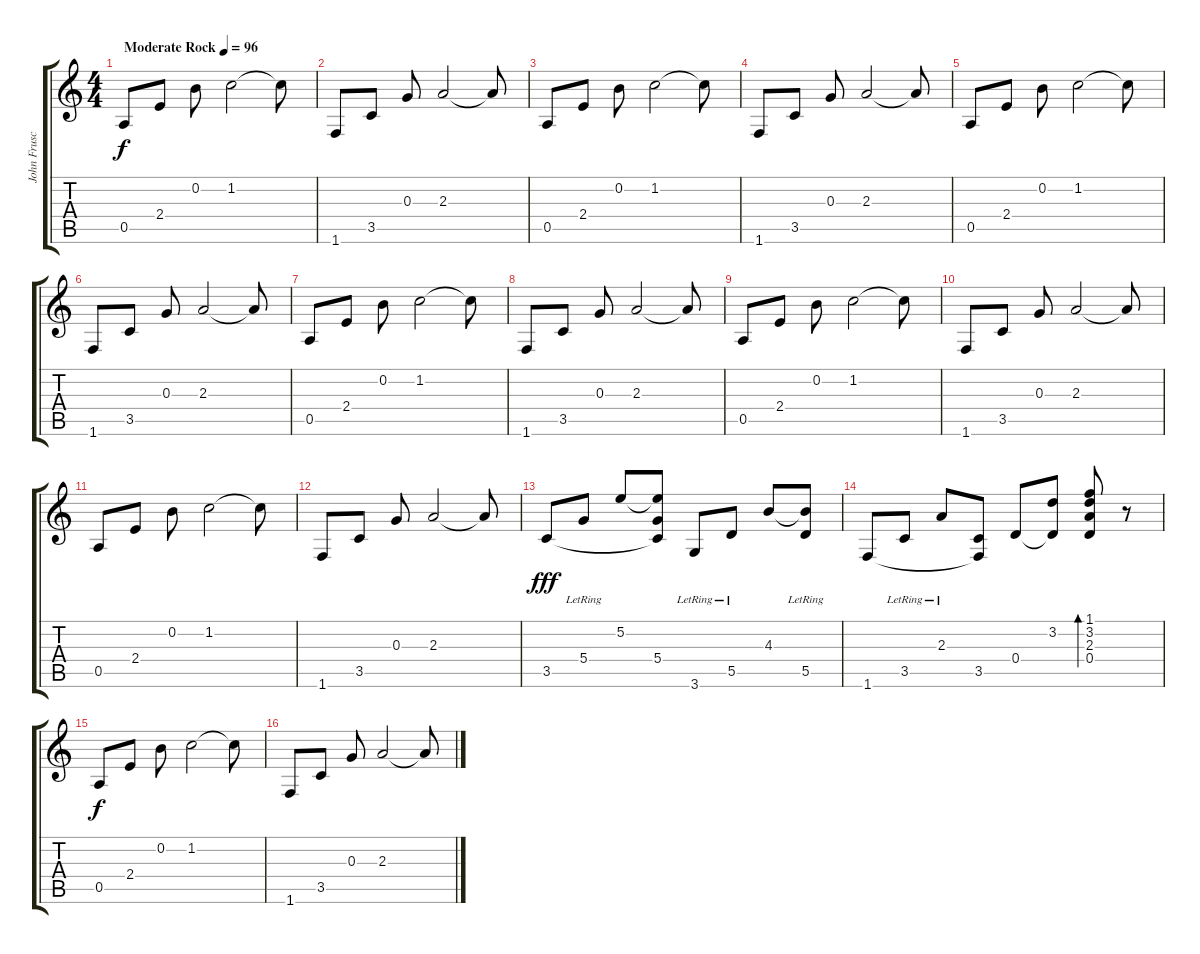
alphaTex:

\track ("John Frusciante (Main Guitar)" "John Frusc") {instrument acousticguitarsteel}
\staff {score tabs}
\tuning (E4 B3 G3 D3 A2 E2) {hide}
\ts (4 4)
\tempo (96 "Moderate Rock")
\clef g2
\ks c
0.5.8{dy f instrument acousticguitarsteel} 2.4.8 0.2.8 1.2.2 1.2{t}.8 |
1.6.8 3.5.8 0.3.8 2.3.2 2.3{t}.8 |
0.5.8 2.4.8 0.2.8 1.2.2 1.2{t}.8 |
1.6.8 3.5.8 0.3.8 2.3.2 2.3{t}.8 |
0.5.8 2.4.8 0.2.8 1.2.2 1.2{t}.8 |
1.6.8 3.5.8 0.3.8 2.3.2 2.3{t}.8 |
0.5.8 2.4.8 0.2.8 1.2.2 1.2{t}.8 |
1.6.8 3.5.8 0.3.8 2.3.2 2.3{t}.8 |
0.5.8 2.4.8 0.2.8 1.2.2 1.2{t}.8 |
1.6.8 3.5.8 0.3.8 2.3.2 2.3{t}.8 |
0.5.8 2.4.8 0.2.8 1.2.2 1.2{t}.8 |
1.6.8 3.5.8 0.3.8 2.3.2 2.3{t}.8 |
3.5.8{dy fff} 5.4{lr}.8 5.2.8 (5.2{t} 5.4 3.5{t}).8 3.6{lr}.8 5.5{lr}.8 4.3.8 (4.3{t} 5.5{lr}).8 |
1.6.8 3.5{lr}.8 2.3{lr}.8 (3.5 1.6{t}).8 0.4.8 (3.2 0.4{t}).8 (1.1 3.2 2.3 0.4).8{bd 30} r.8 |
0.5.8{dy f} 2.4.8 0.2.8 1.2.2 1.2{t}.8 |
1.6.8 3.5.8 0.3.8 2.3.2 2.3{t}.8
